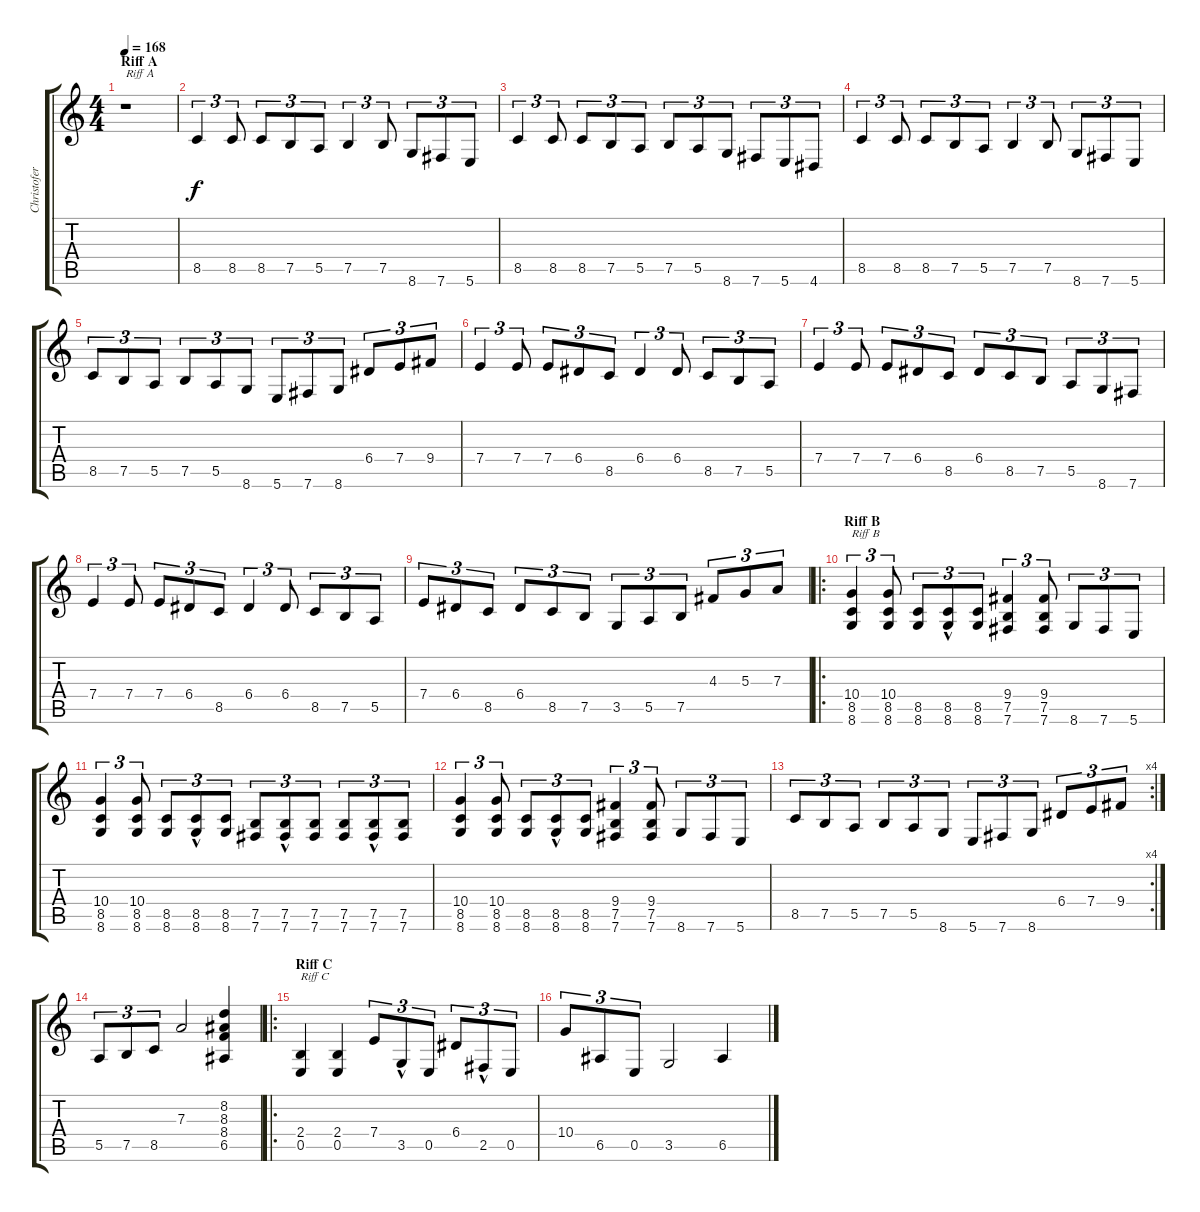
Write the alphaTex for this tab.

\track ("Christofer" "Christofer") {instrument distortionguitar}
\staff {score tabs}
\tuning (B3 Gb3 D3 A2 E2 B1) {hide}
\ts (4 4)
\section ("" "Riff A")
\tempo 168
\clef g2
\ks c
r.1{txt "Riff A" dy f instrument distortionguitar} |
8.5.4{tu (3 2)} 8.5.8{tu (3 2)} 8.5.8{tu (3 2)} 7.5.8{tu (3 2)} 5.5.8{tu (3 2)} 7.5.4{tu (3 2)} 7.5.8{tu (3 2)} 8.6.8{tu (3 2)} 7.6.8{tu (3 2)} 5.6.8{tu (3 2)} |
8.5.4{tu (3 2)} 8.5.8{tu (3 2)} 8.5.8{tu (3 2)} 7.5.8{tu (3 2)} 5.5.8{tu (3 2)} 7.5.8{tu (3 2)} 5.5.8{tu (3 2)} 8.6.8{tu (3 2)} 7.6.8{tu (3 2)} 5.6.8{tu (3 2)} 4.6.8{tu (3 2)} |
8.5.4{tu (3 2)} 8.5.8{tu (3 2)} 8.5.8{tu (3 2)} 7.5.8{tu (3 2)} 5.5.8{tu (3 2)} 7.5.4{tu (3 2)} 7.5.8{tu (3 2)} 8.6.8{tu (3 2)} 7.6.8{tu (3 2)} 5.6.8{tu (3 2)} |
8.5.8{tu (3 2)} 7.5.8{tu (3 2)} 5.5.8{tu (3 2)} 7.5.8{tu (3 2)} 5.5.8{tu (3 2)} 8.6.8{tu (3 2)} 5.6.8{tu (3 2)} 7.6.8{tu (3 2)} 8.6.8{tu (3 2)} 6.4.8{tu (3 2)} 7.4.8{tu (3 2)} 9.4.8{tu (3 2)} |
7.4.4{tu (3 2)} 7.4.8{tu (3 2)} 7.4.8{tu (3 2)} 6.4.8{tu (3 2)} 8.5.8{tu (3 2)} 6.4.4{tu (3 2)} 6.4.8{tu (3 2)} 8.5.8{tu (3 2)} 7.5.8{tu (3 2)} 5.5.8{tu (3 2)} |
7.4.4{tu (3 2)} 7.4.8{tu (3 2)} 7.4.8{tu (3 2)} 6.4.8{tu (3 2)} 8.5.8{tu (3 2)} 6.4.8{tu (3 2)} 8.5.8{tu (3 2)} 7.5.8{tu (3 2)} 5.5.8{tu (3 2)} 8.6.8{tu (3 2)} 7.6.8{tu (3 2)} |
7.4.4{tu (3 2)} 7.4.8{tu (3 2)} 7.4.8{tu (3 2)} 6.4.8{tu (3 2)} 8.5.8{tu (3 2)} 6.4.4{tu (3 2)} 6.4.8{tu (3 2)} 8.5.8{tu (3 2)} 7.5.8{tu (3 2)} 5.5.8{tu (3 2)} |
7.4.8{tu (3 2)} 6.4.8{tu (3 2)} 8.5.8{tu (3 2)} 6.4.8{tu (3 2)} 8.5.8{tu (3 2)} 7.5.8{tu (3 2)} 3.5.8{tu (3 2)} 5.5.8{tu (3 2)} 7.5.8{tu (3 2)} 4.3.8{tu (3 2)} 5.3.8{tu (3 2)} 7.3.8{tu (3 2)} |
\ro
\section ("" "Riff B")
(10.4 8.5 8.6).4{tu (3 2) txt "Riff B"} (10.4 8.5 8.6).8{tu (3 2)} (8.5 8.6).8{tu (3 2)} (8.5{hac} 8.6).8{tu (3 2)} (8.5 8.6).8{tu (3 2)} (9.4 7.5 7.6).4{tu (3 2)} (9.4 7.5 7.6).8{tu (3 2)} 8.6.8{tu (3 2)} 7.6.8{tu (3 2)} 5.6.8{tu (3 2)} |
(10.4 8.5 8.6).4{tu (3 2)} (10.4 8.5 8.6).8{tu (3 2)} (8.5 8.6).8{tu (3 2)} (8.5{hac} 8.6).8{tu (3 2)} (8.5 8.6).8{tu (3 2)} (7.5 7.6).8{tu (3 2)} (7.5{hac} 7.6).8{tu (3 2)} (7.5 7.6).8{tu (3 2)} (7.5 7.6).8{tu (3 2)} (7.5{hac} 7.6).8{tu (3 2)} (7.5 7.6).8{tu (3 2)} |
(10.4 8.5 8.6).4{tu (3 2)} (10.4 8.5 8.6).8{tu (3 2)} (8.5 8.6).8{tu (3 2)} (8.5{hac} 8.6).8{tu (3 2)} (8.5 8.6).8{tu (3 2)} (9.4 7.5 7.6).4{tu (3 2)} (9.4 7.5 7.6).8{tu (3 2)} 8.6.8{tu (3 2)} 7.6.8{tu (3 2)} 5.6.8{tu (3 2)} |
\rc 4
8.5.8{tu (3 2)} 7.5.8{tu (3 2)} 5.5.8{tu (3 2)} 7.5.8{tu (3 2)} 5.5.8{tu (3 2)} 8.6.8{tu (3 2)} 5.6.8{tu (3 2)} 7.6.8{tu (3 2)} 8.6.8{tu (3 2)} 6.4.8{tu (3 2)} 7.4.8{tu (3 2)} 9.4.8{tu (3 2)} |
5.5.8{tu (3 2)} 7.5.8{tu (3 2)} 8.5.8{tu (3 2)} 7.3.2 (8.2 8.3 8.4 6.5).4 |
\ro
\section ("" "Riff C")
(2.4 0.5).4{txt "Riff C"} (2.4 0.5).4 7.4.8{tu (3 2)} 3.5{hac}.8{tu (3 2)} 0.5.8{tu (3 2)} 6.4.8{tu (3 2)} 2.5{hac}.8{tu (3 2)} 0.5.8{tu (3 2)} |
10.4.8{tu (3 2)} 6.5.8{tu (3 2)} 0.5.8{tu (3 2)} 3.5.2 6.5.4
